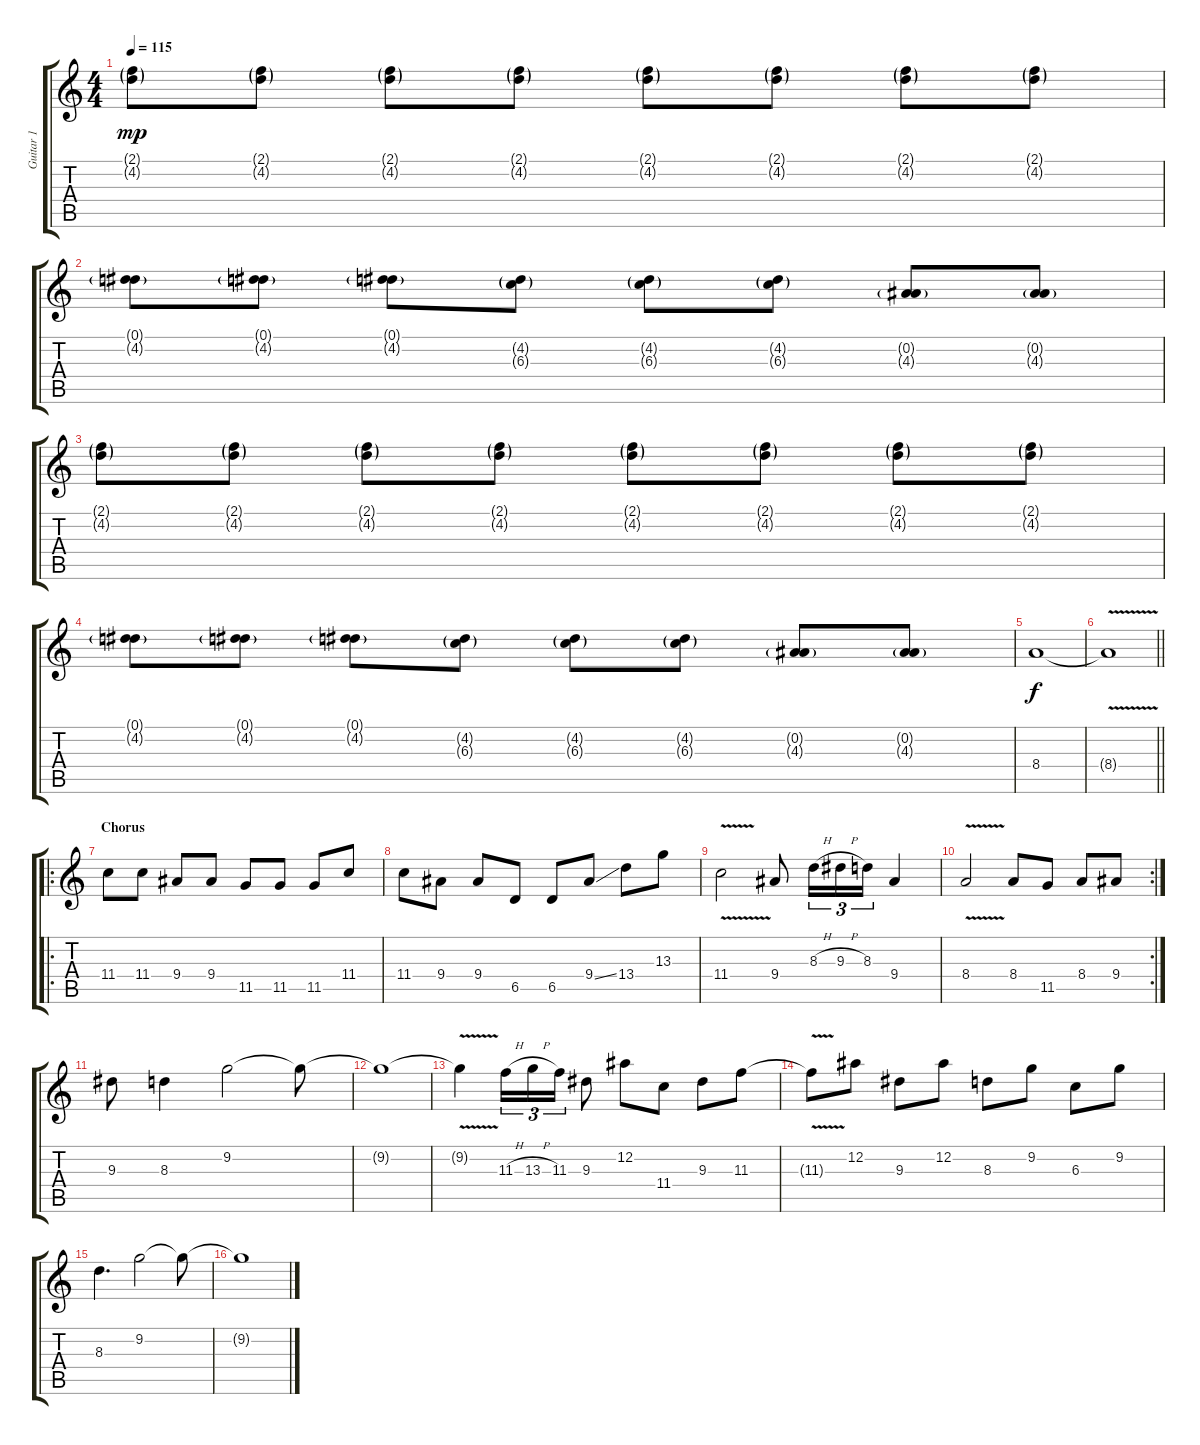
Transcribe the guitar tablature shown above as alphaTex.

\track ("Guitar 1" "Guitar 1") {instrument distortionguitar}
\staff {score tabs}
\tuning (Eb4 Bb3 Gb3 Db3 Ab2 Eb2) {hide}
\ts (4 4)
\tempo 115
\clef g2
\ks c
(2.1{g} 4.2{g}).8{dy mp} (2.1{g} 4.2{g}).8 (2.1{g} 4.2{g}).8 (2.1{g} 4.2{g}).8 (2.1{g} 4.2{g}).8 (2.1{g} 4.2{g}).8 (2.1{g} 4.2{g}).8 (2.1{g} 4.2{g}).8 |
(0.1{g} 4.2{g}).8 (0.1{g} 4.2{g}).8 (0.1{g} 4.2{g}).8 (4.2{g} 6.3{g}).8 (4.2{g} 6.3{g}).8 (4.2{g} 6.3{g}).8 (0.2{g} 4.3{g}).8 (0.2{g} 4.3{g}).8 |
(2.1{g} 4.2{g}).8 (2.1{g} 4.2{g}).8 (2.1{g} 4.2{g}).8 (2.1{g} 4.2{g}).8 (2.1{g} 4.2{g}).8 (2.1{g} 4.2{g}).8 (2.1{g} 4.2{g}).8 (2.1{g} 4.2{g}).8 |
(0.1{g} 4.2{g}).8 (0.1{g} 4.2{g}).8 (0.1{g} 4.2{g}).8 (4.2{g} 6.3{g}).8 (4.2{g} 6.3{g}).8 (4.2{g} 6.3{g}).8 (0.2{g} 4.3{g}).8 (0.2{g} 4.3{g}).8 |
8.4.1{dy f} |
\barLineRight lightlight
8.4{v t}.1 |
\ro
\section ("" "Chorus")
11.4.8 11.4.8 9.4.8 9.4.8 11.5.8 11.5.8 11.5.8 11.4.8 |
11.4.8 9.4.8 9.4.8 6.5.8 6.5.8 9.4{ss}.8 13.4.8 13.3.8 |
11.4{v}.2 9.4.8 8.3{h}.16{tu (3 2)} 9.3{h}.16{tu (3 2)} 8.3.16{tu (3 2)} 9.4.4 |
\rc 2
8.4{v}.2 8.4.8 11.5.8 8.4.8 9.4.8 |
9.3.8 8.3.4 9.2.2 9.2{t}.8 |
9.2{t}.1 |
9.2{v t}.4 11.3{h}.16{tu (3 2)} 13.3{h}.16{tu (3 2)} 11.3.16{tu (3 2)} 9.3.8 12.2.8 11.4.8 9.3.8 11.3.8 |
11.3{v t}.8 12.2.8 9.3.8 12.2.8 8.3.8 9.2.8 6.3.8 9.2.8 |
8.3.4{d} 9.2.2 9.2{t}.8 |
9.2{t}.1
